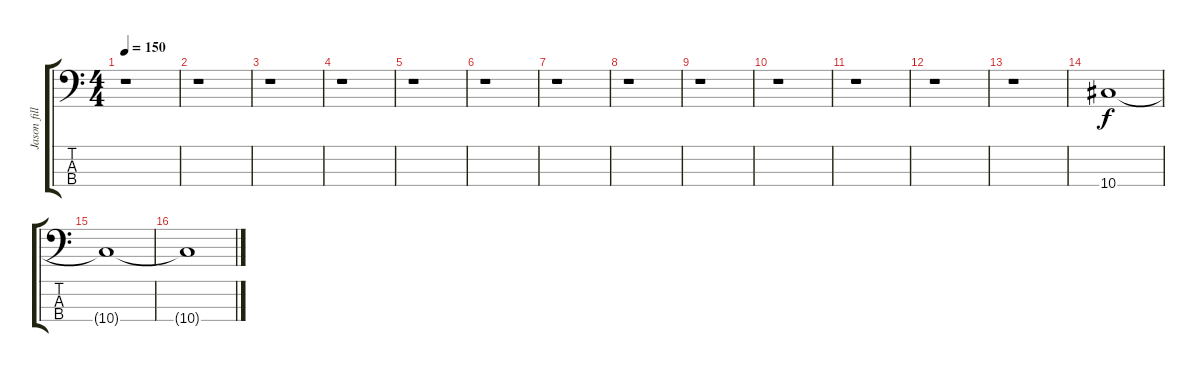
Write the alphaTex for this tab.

\track ("Jason fills" "Jason fill") {instrument electricbasspick}
\staff {score tabs}
\tuning (Gb2 Db2 Ab1 Eb1) {hide}
\ts (4 4)
\tempo 150
\clef f4
\ks c
r.1{dy mp} |
r.1 |
r.1 |
r.1 |
r.1 |
r.1 |
r.1 |
r.1 |
r.1 |
r.1 |
r.1 |
r.1 |
r.1 |
10.4.1{dy f} |
10.4{t}.1 |
10.4{t}.1
